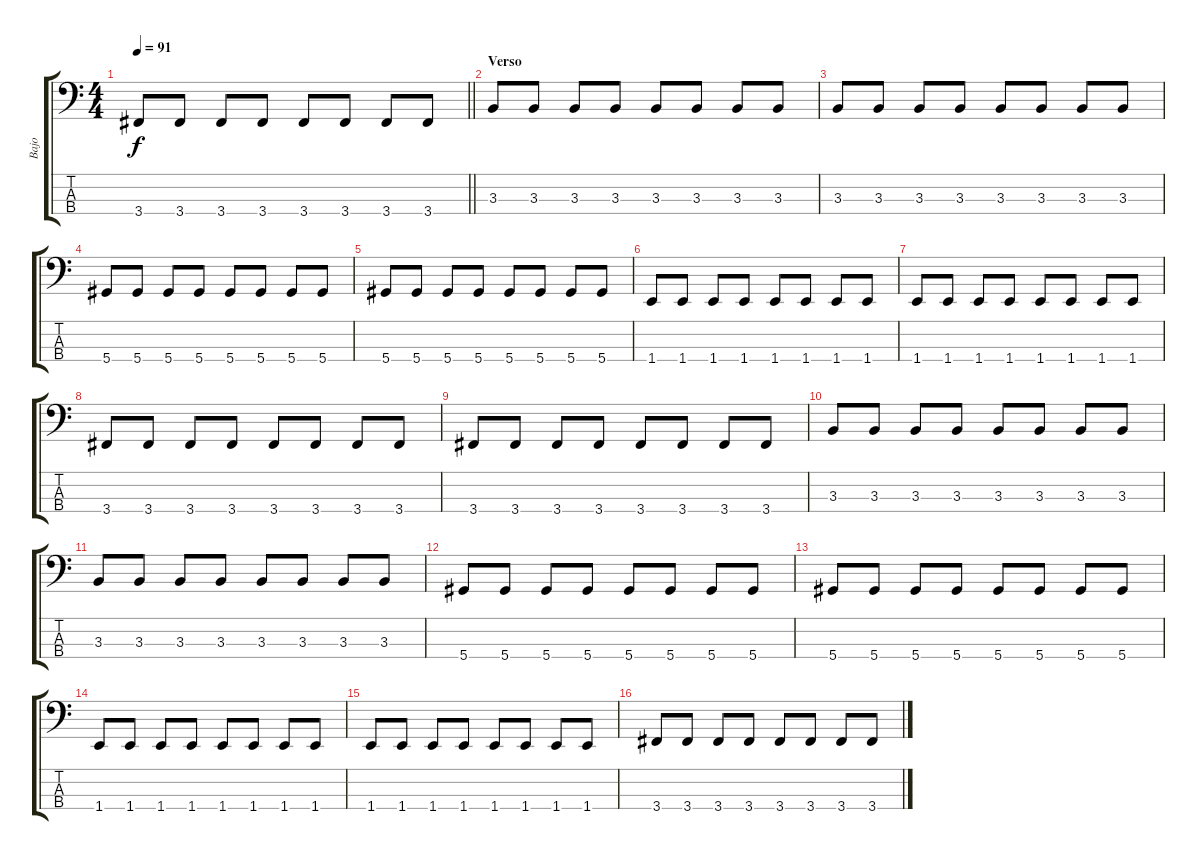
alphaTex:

\track ("Bajo" "Bajo") {instrument electricbasspick}
\staff {score tabs}
\tuning (Gb2 Db2 Ab1 Eb1) {hide}
\ts (4 4)
\tempo 91
\clef f4
\barLineRight lightlight
\ks c
3.4.8{dy f} 3.4.8 3.4.8 3.4.8 3.4.8 3.4.8 3.4.8 3.4.8 |
\section ("" "Verso")
3.3.8 3.3.8 3.3.8 3.3.8 3.3.8 3.3.8 3.3.8 3.3.8 |
3.3.8 3.3.8 3.3.8 3.3.8 3.3.8 3.3.8 3.3.8 3.3.8 |
5.4.8 5.4.8 5.4.8 5.4.8 5.4.8 5.4.8 5.4.8 5.4.8 |
5.4.8 5.4.8 5.4.8 5.4.8 5.4.8 5.4.8 5.4.8 5.4.8 |
1.4.8 1.4.8 1.4.8 1.4.8 1.4.8 1.4.8 1.4.8 1.4.8 |
1.4.8 1.4.8 1.4.8 1.4.8 1.4.8 1.4.8 1.4.8 1.4.8 |
3.4.8 3.4.8 3.4.8 3.4.8 3.4.8 3.4.8 3.4.8 3.4.8 |
3.4.8 3.4.8 3.4.8 3.4.8 3.4.8 3.4.8 3.4.8 3.4.8 |
3.3.8 3.3.8 3.3.8 3.3.8 3.3.8 3.3.8 3.3.8 3.3.8 |
3.3.8 3.3.8 3.3.8 3.3.8 3.3.8 3.3.8 3.3.8 3.3.8 |
5.4.8 5.4.8 5.4.8 5.4.8 5.4.8 5.4.8 5.4.8 5.4.8 |
5.4.8 5.4.8 5.4.8 5.4.8 5.4.8 5.4.8 5.4.8 5.4.8 |
1.4.8 1.4.8 1.4.8 1.4.8 1.4.8 1.4.8 1.4.8 1.4.8 |
1.4.8 1.4.8 1.4.8 1.4.8 1.4.8 1.4.8 1.4.8 1.4.8 |
3.4.8 3.4.8 3.4.8 3.4.8 3.4.8 3.4.8 3.4.8 3.4.8
